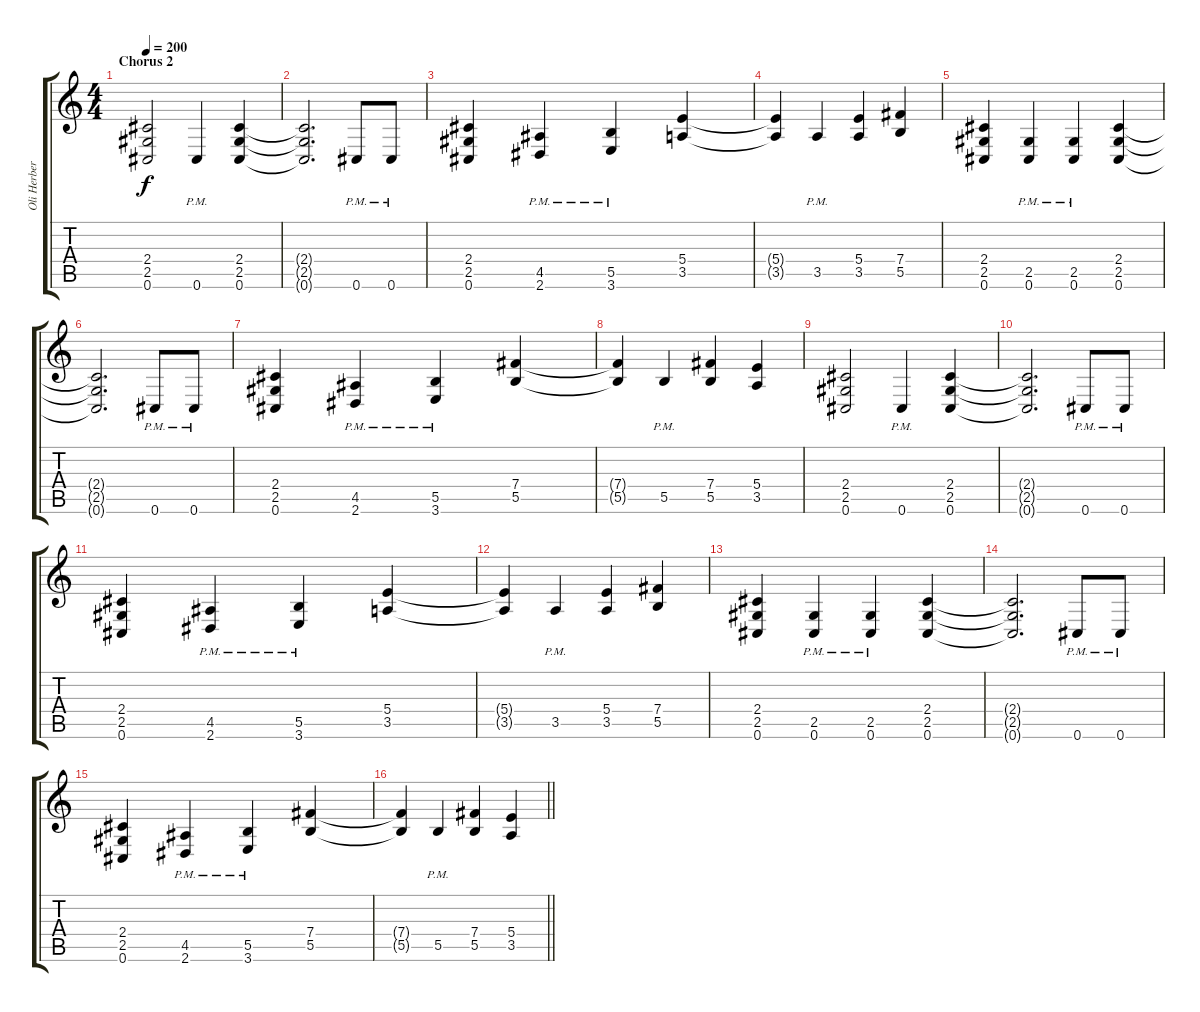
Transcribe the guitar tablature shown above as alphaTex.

\track ("Oli Herbert" "Oli Herber") {instrument distortionguitar}
\staff {score tabs}
\tuning (Db4 Ab3 E3 B2 Gb2 Db2) {hide}
\ts (4 4)
\section ("" "Chorus 2")
\tempo 200
\clef g2
\ks c
(2.4 2.5 0.6).2{dy f} 0.6{pm}.4 (2.4 2.5 0.6).4 |
(2.4{t} 2.5{t} 0.6{t}).2{d} 0.6{pm}.8 0.6{pm}.8 |
(2.4 2.5 0.6).4 (4.5{pm} 2.6{pm}).4 (5.5{pm} 3.6{pm}).4 (5.4 3.5).4 |
(5.4{t} 3.5{t}).4 3.5{pm}.4 (5.4 3.5).4 (7.4 5.5).4 |
(2.4 2.5 0.6).4 (2.5{pm} 0.6{pm}).4 (2.5{pm} 0.6{pm}).4 (2.4 2.5 0.6).4 |
(2.4{t} 2.5{t} 0.6{t}).2{d} 0.6{pm}.8 0.6{pm}.8 |
(2.4 2.5 0.6).4 (4.5{pm} 2.6{pm}).4 (5.5{pm} 3.6{pm}).4 (7.4 5.5).4 |
(7.4{t} 5.5{t}).4 5.5{pm}.4 (7.4 5.5).4 (5.4 3.5).4 |
(2.4 2.5 0.6).2 0.6{pm}.4 (2.4 2.5 0.6).4 |
(2.4{t} 2.5{t} 0.6{t}).2{d} 0.6{pm}.8 0.6{pm}.8 |
(2.4 2.5 0.6).4 (4.5{pm} 2.6{pm}).4 (5.5{pm} 3.6{pm}).4 (5.4 3.5).4 |
(5.4{t} 3.5{t}).4 3.5{pm}.4 (5.4 3.5).4 (7.4 5.5).4 |
(2.4 2.5 0.6).4 (2.5{pm} 0.6{pm}).4 (2.5{pm} 0.6{pm}).4 (2.4 2.5 0.6).4 |
(2.4{t} 2.5{t} 0.6{t}).2{d} 0.6{pm}.8 0.6{pm}.8 |
(2.4 2.5 0.6).4 (4.5{pm} 2.6{pm}).4 (5.5{pm} 3.6{pm}).4 (7.4 5.5).4 |
\barLineRight lightlight
(7.4{t} 5.5{t}).4 5.5{pm}.4 (7.4 5.5).4 (5.4 3.5).4
